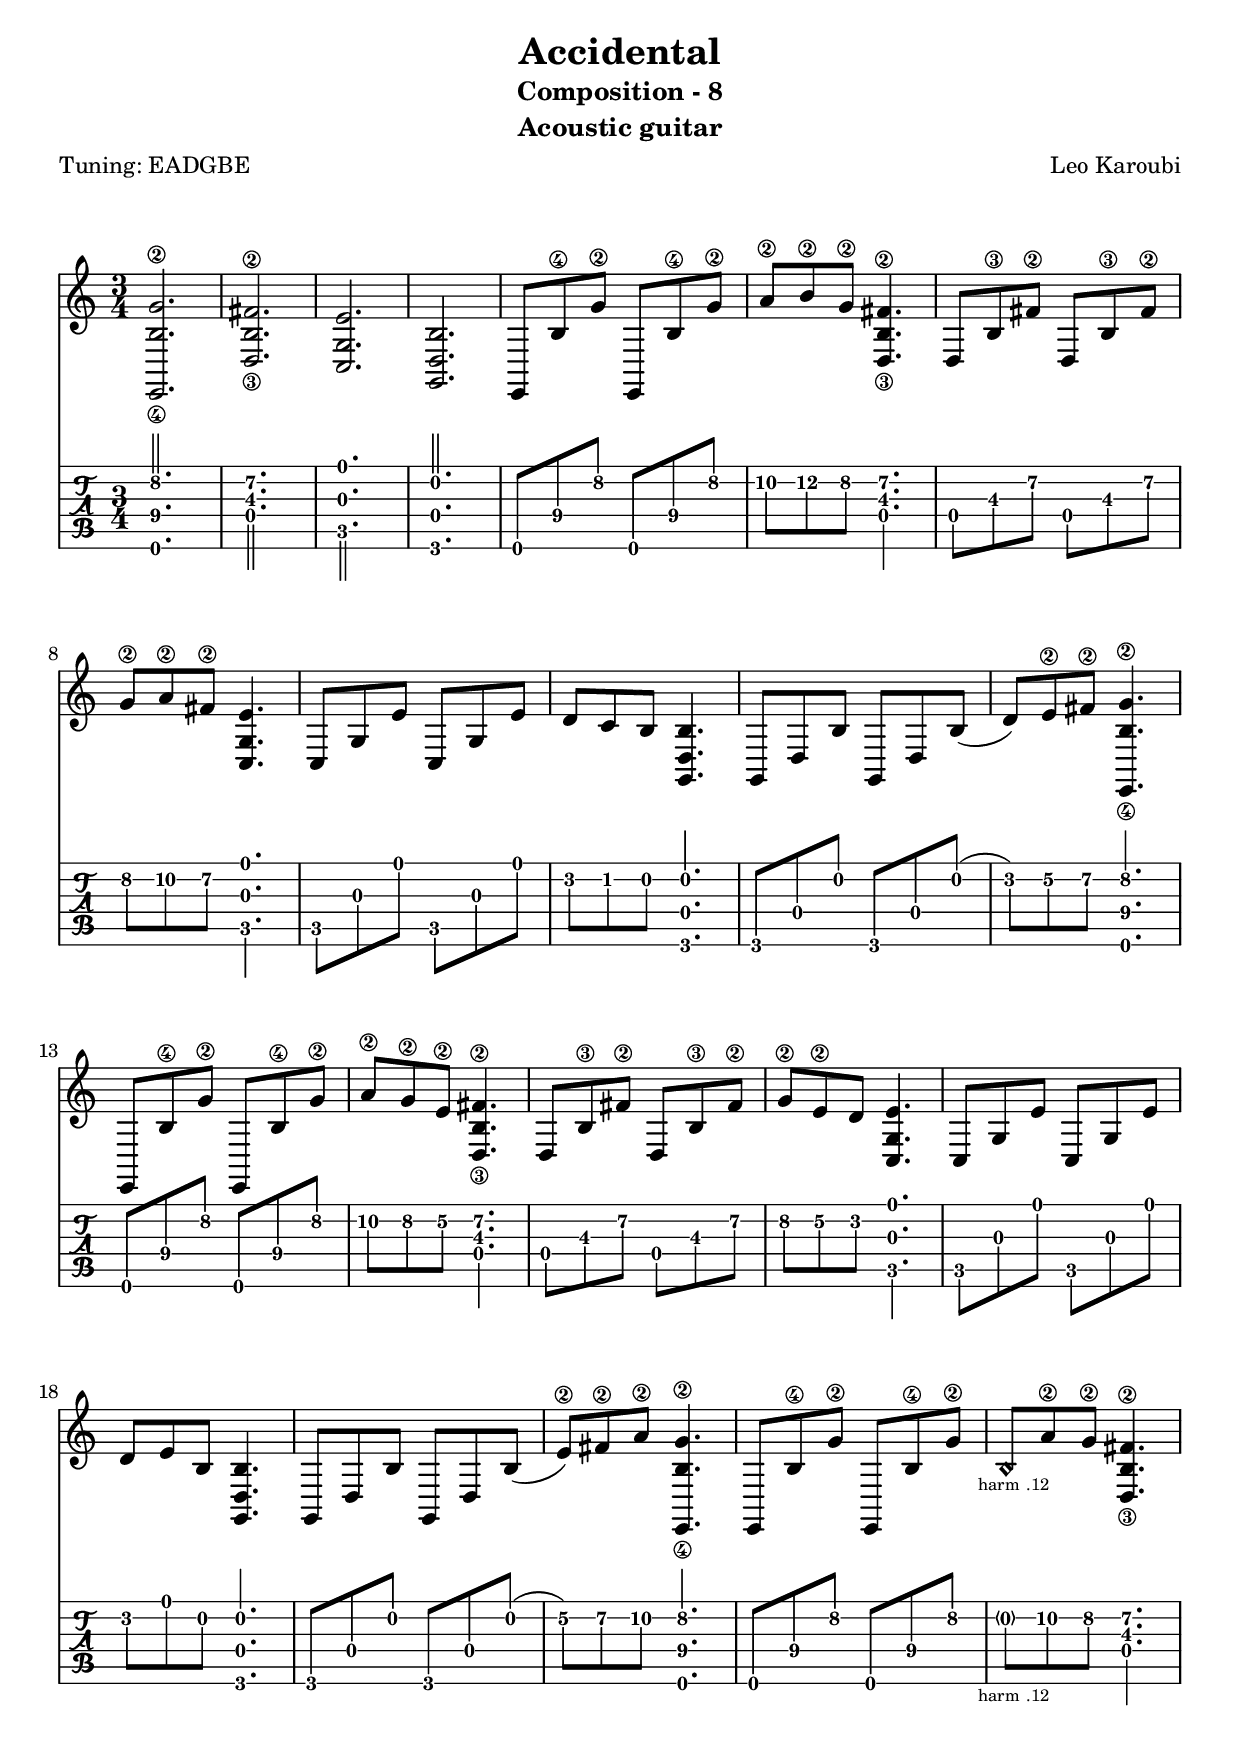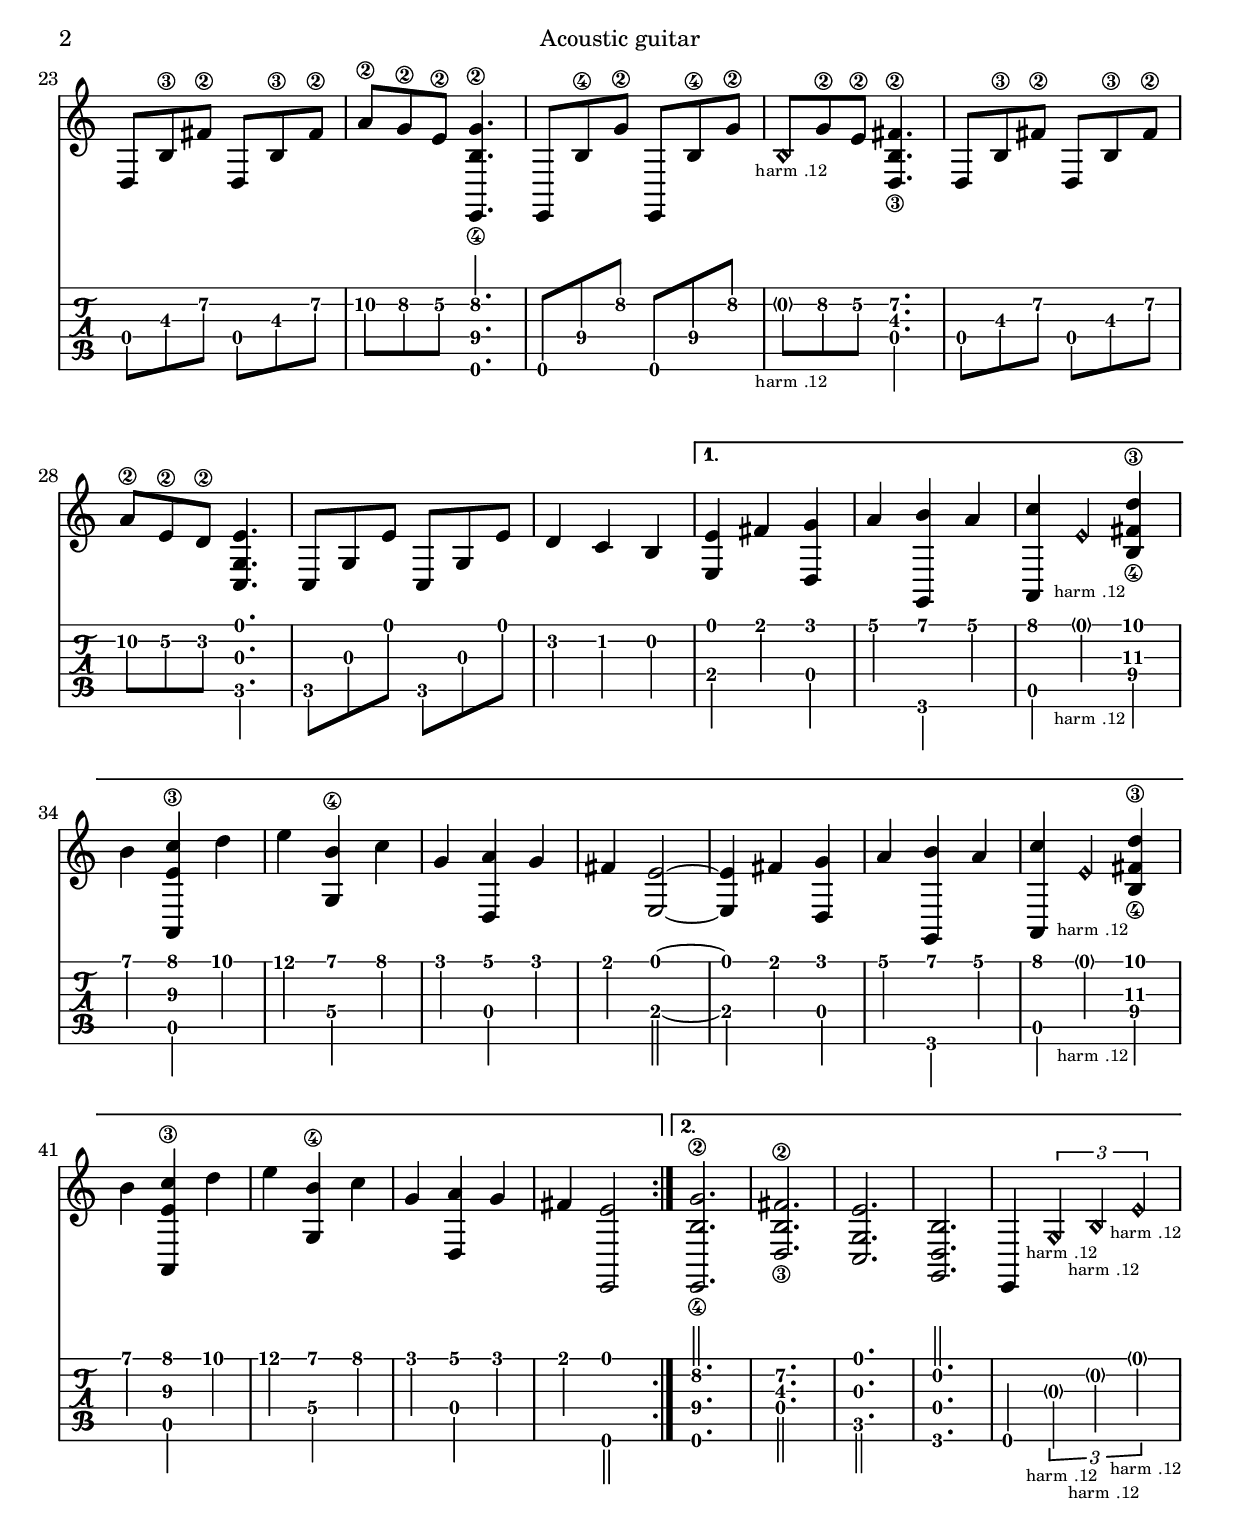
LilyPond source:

\version "2.22.1"
\include "english.ly"
\header {
  title = "Accidental"
  subtitle = "Composition - 8"
  instrument = "Acoustic guitar"
  meter = "Tuning: EADGBE"
  arranger = "Leo Karoubi"
  % composer = "Leo Karoubi"
}

\layout { 
  indent = 0.0\cm 
  #(layout-set-staff-size 21)
  \context {
    \Score
    \override Glissando.thickness = #3
    \override Glissando.style = #'trill
    \override SpacingSpanner.common-shortest-duration = #(ly:make-moment 1/16)
  }
}

\markup { 
  \vspace #1
}

timeSign = 3/4
harmTwelveMarkup = \harmonic -\markup { \center-align \abs-fontsize #8 { harm .12 }}
harmSevenMarkup = \harmonic -\markup { \center-align \abs-fontsize #8 { harm .7 }}

rallentendo = -\markup { \abs-fontsize #10 { rallentendo }}

intro = {
    <e, b\4 g'\2>2. |
    <d b\3 f-sharp'\2>2. |
    <c g e'>2. |
    <g, d b>2. |
}

chorus = {
    e,8[ b\4 g'\2] e,8[ b\4 g'\2] |
    a'8\2[ b'\2 g'\2] <d b\3 f-sharp'\2>4. |
    d8[ b\3 f-sharp'\2] d8[ b\3 f-sharp'\2] |
    g'8\2[ a'\2 f-sharp'\2] <c g e'>4.|
    c8[ g e'] c8[ g e'] |
    d'[ c' b] <g, d b>4. |

    g,8[ d b] g,8[ d b(] |
    d'8)[ e'\2 f-sharp'\2] <e, b\4 g'\2>4. |
    
    e,8[ b\4 g'\2] e,8[ b\4 g'\2] |
    a'8\2[ g'\2 e'\2] <d b\3 f-sharp'\2>4. |
    d8[ b\3 f-sharp'\2] d8[ b\3 f-sharp'\2] |
    g'8\2[ e'\2 d'] <c g e'>4.|
    c8[ g e'] c8[ g e'] |
    d'[ e' b] <g, d b>4. |

    g,8[ d b] g,8[ d b(] |
    e'8\2)[ f-sharp'\2 a'\2] <e, b\4 g'\2>4. |

    e,8[ b\4 g'\2] e,8[ b\4 g'\2] |
    b\harmTwelveMarkup[ a'8\2 g'\2] <d b\3 f-sharp'\2>4. |
    d8[ b\3 f-sharp'\2] d8[ b\3 f-sharp'\2] |
    a'8\2[ g'\2 e'\2] <e, b\4 g'\2>4. |
    e,8[ b\4 g'\2] e,8[ b\4 g'\2] |
    b\harmTwelveMarkup[ g'\2 e'\2] <d b\3 f-sharp'\2>4. |
    d8[ b\3 f-sharp'\2] d8[ b\3 f-sharp'\2] |
    a'8\2[ e'\2 d'\2] <c g e'>4.|
    c8[ g e'] c8[ g e'] |
    d'4 c'4 b4 |
}

bridge = {
    <e e'>4 f-sharp'4 <d g'>4 |
    a'4 <g, b'>4 a'4 |
    <a, c''>4 e'4\harmTwelveMarkup <b\4 f-sharp'\3 d''>4 |
    b'4 <a, e'\3 c''>4 d''4 |
    e''4 <g\4 b'>4 c''4 |
    g'4 <d a'>4 g'4 |
    f-sharp'4 <e e'>2~ |

    <e e'>4 f-sharp'4 <d g'>4 |
    a'4 <g, b'>4 a'4 |
    <a, c''>4 e'4\harmTwelveMarkup <b\4 f-sharp'\3 d''>4 |
    b'4 <a, e'\3 c''>4 d''4 |
    e''4 <g\4 b'>4 c''4 |
    g'4 <d a'>4 g'4 |
    f-sharp'4 <e, e'>2 |
}

outro = {
    \intro
    e,4 \tuplet 3/2 { g4\harmTwelveMarkup b4\harmTwelveMarkup e'4\harmTwelveMarkup } |
}

full_part = {
    \repeat volta 2 {
      \intro
      \chorus
    }
    \alternative {
      { \bridge }
      { \outro  }
    }
}

\score {
    <<
    \new Staff {
        \clef "G"
        \time \timeSign
        \full_part
    }
    \new TabStaff {
        \set TabStaff.minimumFret = #0
        \time \timeSign
        \tabFullNotation
        \full_part
    }
    >>
}
